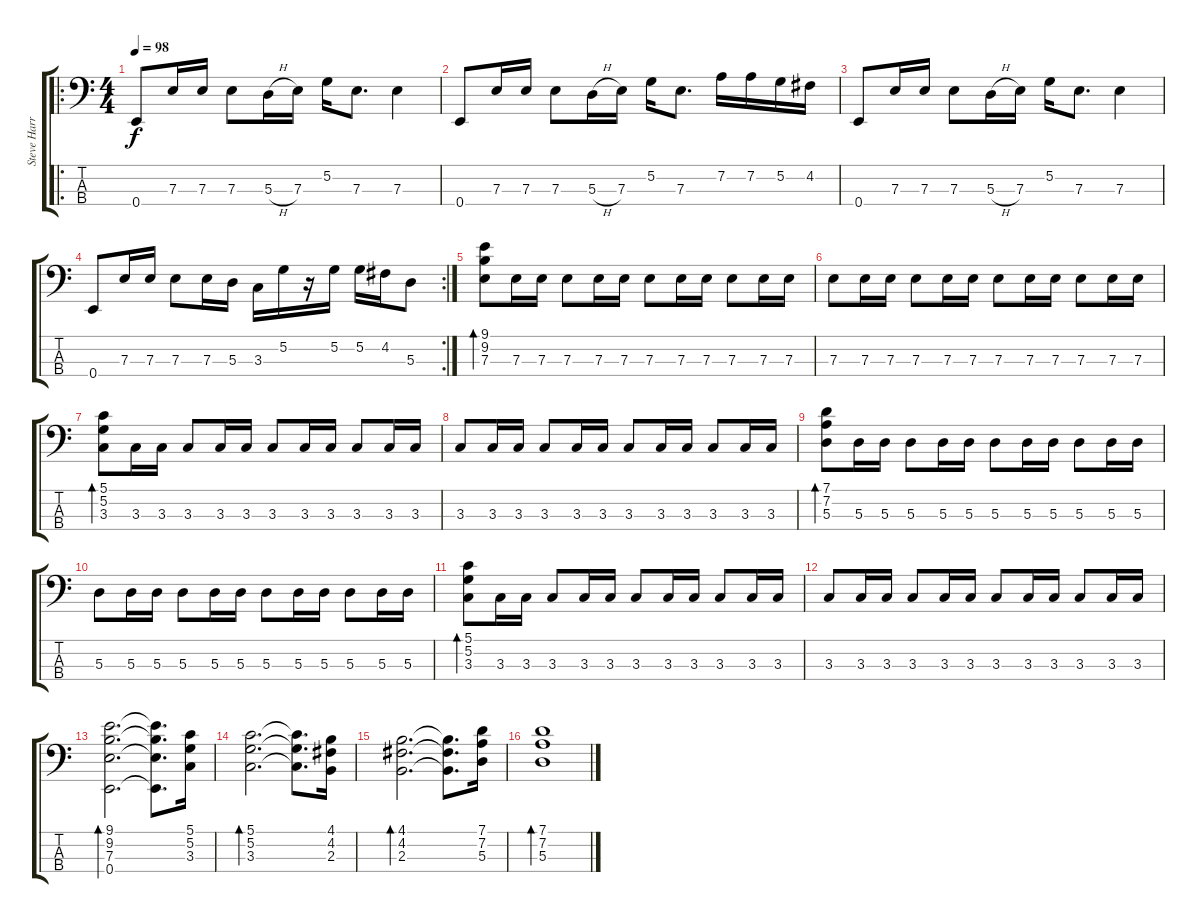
\track ("Steve Harris" "Steve Harr") {instrument electricbassfinger}
\staff {score tabs}
\tuning (G2 D2 A1 E1) {hide}
\ro
\ts (4 4)
\tempo 98
\clef f4
\ks c
0.4.8{dy f} 7.3.16 7.3.16 7.3.8 5.3{h}.16 7.3.16 5.2.16 7.3.8{d} 7.3.4 |
0.4.8 7.3.16 7.3.16 7.3.8 5.3{h}.16 7.3.16 5.2.16 7.3.8{d} 7.2.16 7.2.16 5.2.16 4.2.16 |
0.4.8 7.3.16 7.3.16 7.3.8 5.3{h}.16 7.3.16 5.2.16 7.3.8{d} 7.3.4 |
\rc 2
0.4.8 7.3.16 7.3.16 7.3.8 7.3.16 5.3.16 3.3.16 5.2.16 r.16 5.2.16 5.2.16 4.2.16 5.3.8 |
(9.1 9.2 7.3).8{bd 120} 7.3.16 7.3.16 7.3.8 7.3.16 7.3.16 7.3.8 7.3.16 7.3.16 7.3.8 7.3.16 7.3.16 |
7.3.8 7.3.16 7.3.16 7.3.8 7.3.16 7.3.16 7.3.8 7.3.16 7.3.16 7.3.8 7.3.16 7.3.16 |
(5.1 5.2 3.3).8{bd 120} 3.3.16 3.3.16 3.3.8 3.3.16 3.3.16 3.3.8 3.3.16 3.3.16 3.3.8 3.3.16 3.3.16 |
3.3.8 3.3.16 3.3.16 3.3.8 3.3.16 3.3.16 3.3.8 3.3.16 3.3.16 3.3.8 3.3.16 3.3.16 |
(7.1 7.2 5.3).8{bd 120} 5.3.16 5.3.16 5.3.8 5.3.16 5.3.16 5.3.8 5.3.16 5.3.16 5.3.8 5.3.16 5.3.16 |
5.3.8 5.3.16 5.3.16 5.3.8 5.3.16 5.3.16 5.3.8 5.3.16 5.3.16 5.3.8 5.3.16 5.3.16 |
(5.1 5.2 3.3).8{bd 120} 3.3.16 3.3.16 3.3.8 3.3.16 3.3.16 3.3.8 3.3.16 3.3.16 3.3.8 3.3.16 3.3.16 |
3.3.8 3.3.16 3.3.16 3.3.8 3.3.16 3.3.16 3.3.8 3.3.16 3.3.16 3.3.8 3.3.16 3.3.16 |
(9.1 9.2 7.3 0.4).2{d bd 120} (9.1{t} 9.2{t} 7.3{t} 0.4{t}).8{d} (5.1 5.2 3.3).16 |
(5.1 5.2 3.3).2{d bd 120} (5.1{t} 5.2{t} 3.3{t}).8{d} (4.1 4.2 2.3).16 |
(4.1 4.2 2.3).2{d bd 120} (4.1{t} 4.2{t} 2.3{t}).8{d} (7.1 7.2 5.3).16 |
(7.1 7.2 5.3).1{bd 120}
